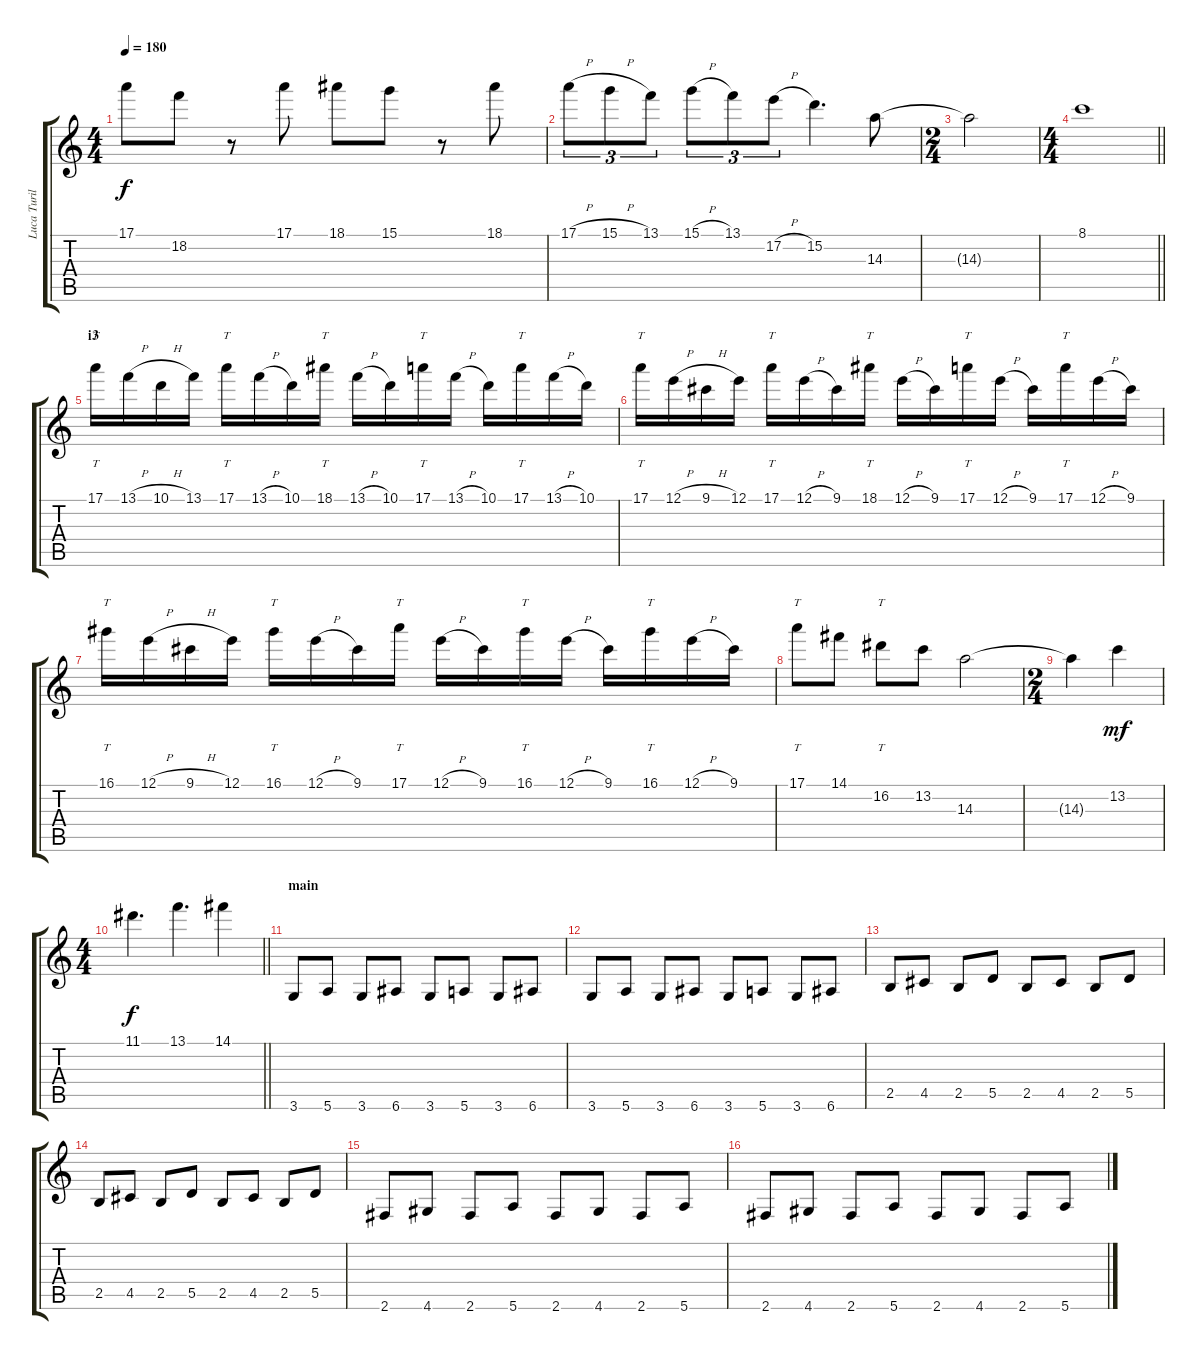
\track ("Luca Turilli" "Luca Turil") {instrument distortionguitar}
\staff {score tabs}
\tuning (E4 B3 G3 D3 A2 E2) {hide}
\ts (4 4)
\tempo 180
\clef g2
\ks c
17.1.8{dy f} 18.2.8 r.8 17.1.8 18.1.8 15.1.8 r.8 18.1.8 |
17.1{h}.8{tu (3 2)} 15.1{h}.8{tu (3 2)} 13.1.8{tu (3 2)} 15.1{h}.8{tu (3 2)} 13.1.8{tu (3 2)} 17.2{h}.8{tu (3 2)} 15.2.4{d} 14.3.8 |
\ts (2 4)
14.3{t}.2 |
\ts (4 4)
\barLineRight lightlight
8.1.1 |
\section ("" "i3")
17.1.16{tt} 13.1{h}.16 10.1{h}.16 13.1.16 17.1.16{tt} 13.1{h}.16 10.1.16 18.1.16{tt} 13.1{h}.16 10.1.16 17.1.16{tt} 13.1{h}.16 10.1.16 17.1.16{tt} 13.1{h}.16 10.1.16 |
17.1.16{tt} 12.1{h}.16 9.1{h}.16 12.1.16 17.1.16{tt} 12.1{h}.16 9.1.16 18.1.16{tt} 12.1{h}.16 9.1.16 17.1.16{tt} 12.1{h}.16 9.1.16 17.1.16{tt} 12.1{h}.16 9.1.16 |
16.1.16{tt} 12.1{h}.16 9.1{h}.16 12.1.16 16.1.16{tt} 12.1{h}.16 9.1.16 17.1.16{tt} 12.1{h}.16 9.1.16 16.1.16{tt} 12.1{h}.16 9.1.16 16.1.16{tt} 12.1{h}.16 9.1.16 |
17.1.8{tt txt " "} 14.1.8 16.2.8{tt} 13.2.8 14.3.2 |
\ts (2 4)
14.3{t}.4 13.2.4{dy mf} |
\ts (4 4)
\barLineRight lightlight
11.1.4{d dy f} 13.1.4{d} 14.1.4 |
\section ("" "main")
3.6.8 5.6.8 3.6.8 6.6.8 3.6.8 5.6.8 3.6.8 6.6.8 |
3.6.8 5.6.8 3.6.8 6.6.8 3.6.8 5.6.8 3.6.8 6.6.8 |
2.5.8 4.5.8 2.5.8 5.5.8 2.5.8 4.5.8 2.5.8 5.5.8 |
2.5.8 4.5.8 2.5.8 5.5.8 2.5.8 4.5.8 2.5.8 5.5.8 |
2.6.8 4.6.8 2.6.8 5.6.8 2.6.8 4.6.8 2.6.8 5.6.8 |
2.6.8 4.6.8 2.6.8 5.6.8 2.6.8 4.6.8 2.6.8 5.6.8
